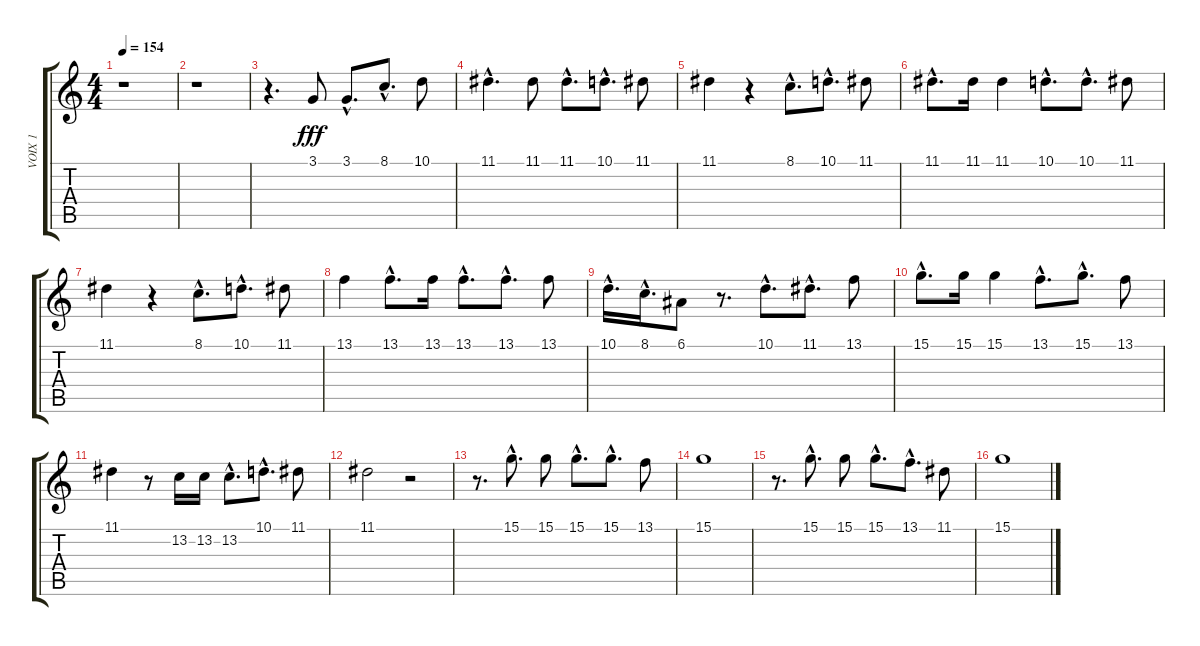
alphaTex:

\track ("VOIX 1" "VOIX 1") {instrument synthvoice}
\staff {score tabs}
\tuning (E4 B3 G3 D3 A2 E2) {hide}
\ts (4 4)
\tempo 154
\clef g2
\ks c
r.1{dy f} |
r.1 |
r.4{d} 3.1.8{dy fff} 3.1{hac}.8{d} 8.1{hac}.8{d} 10.1.8 |
11.1{hac}.4{d} 11.1.8 11.1{hac}.8{d} 10.1{hac}.8{d} 11.1.8 |
11.1.4 r.4 8.1{hac}.8{d} 10.1{hac}.8{d} 11.1.8 |
11.1{hac}.8{d} 11.1.16 11.1.4 10.1{hac}.8{d} 10.1{hac}.8{d} 11.1.8 |
11.1.4 r.4 8.1{hac}.8{d} 10.1{hac}.8{d} 11.1.8 |
13.1.4 13.1{hac}.8{d} 13.1.16 13.1{hac}.8{d} 13.1{hac}.8{d} 13.1.8 |
10.1{hac}.16{d} 8.1{hac}.16{d} 6.1.8 r.8{d} 10.1{hac}.8{d} 11.1{hac}.8{d} 13.1.8 |
15.1{hac}.8{d} 15.1.16 15.1.4 13.1{hac}.8{d} 15.1{hac}.8{d} 13.1.8 |
11.1.4 r.8 13.2.16 13.2.16 13.2{hac}.8{d} 10.1{hac}.8{d} 11.1.8 |
11.1.2 r.2 |
r.8{d} 15.1{hac}.8{d} 15.1.8 15.1{hac}.8{d} 15.1{hac}.8{d} 13.1.8 |
15.1.1 |
r.8{d} 15.1{hac}.8{d} 15.1.8 15.1{hac}.8{d} 13.1{hac}.8{d} 11.1.8 |
15.1.1
